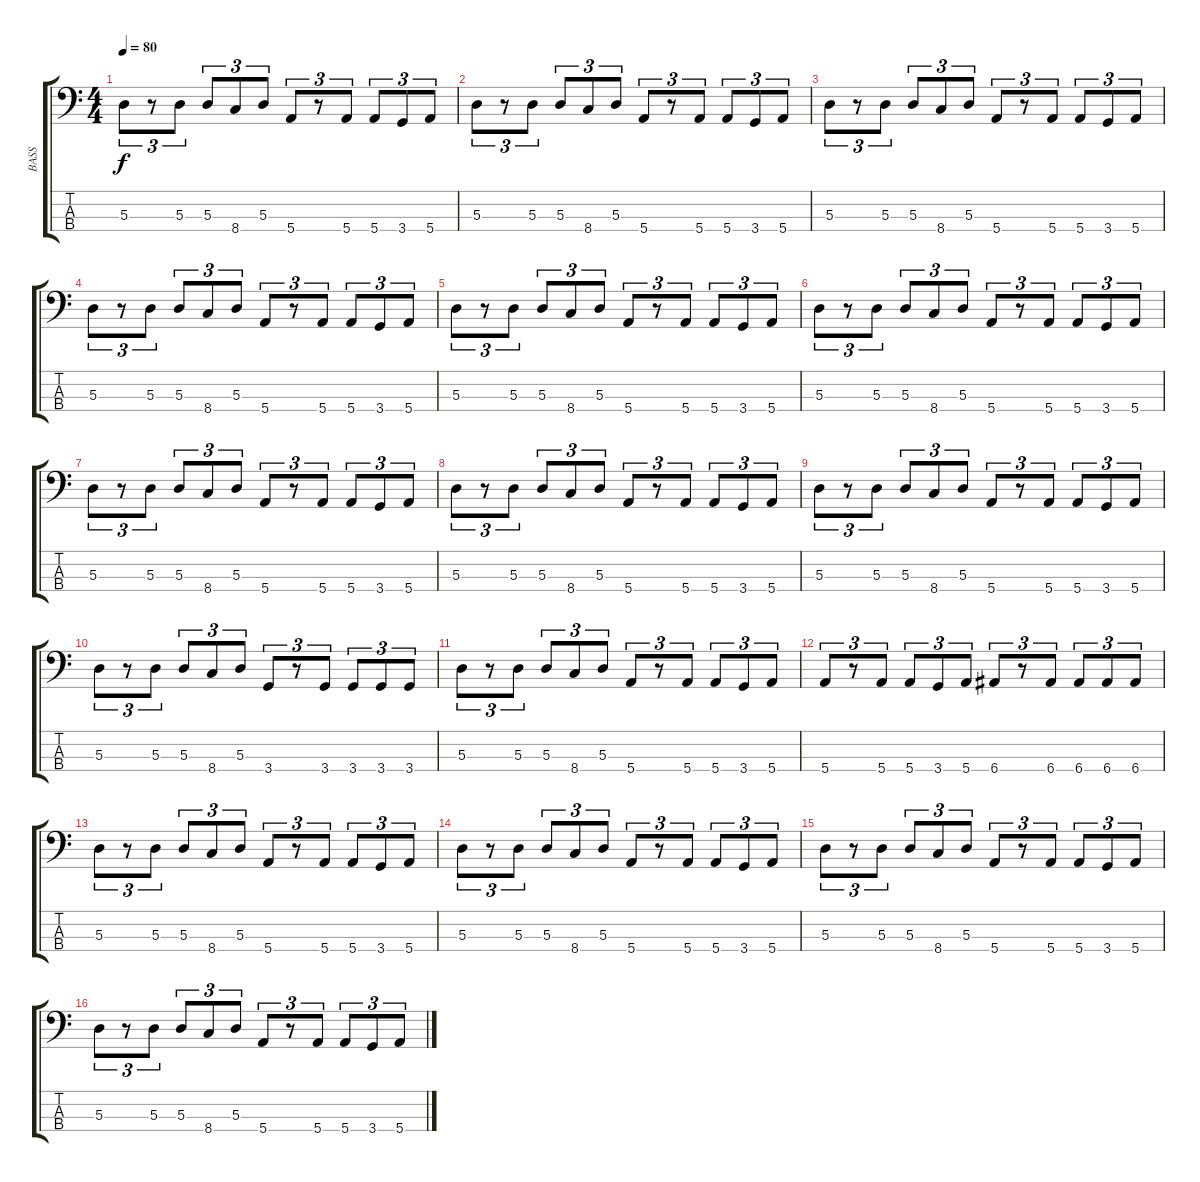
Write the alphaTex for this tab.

\track ("BASS" "BASS") {instrument electricbasspick}
\staff {score tabs}
\tuning (G2 D2 A1 E1) {hide}
\ts (4 4)
\tempo 80
\clef f4
\ks c
5.3.8{tu (3 2) dy f instrument electricbasspick} r.8{tu (3 2)} 5.3.8{tu (3 2)} 5.3.8{tu (3 2)} 8.4.8{tu (3 2)} 5.3.8{tu (3 2)} 5.4.8{tu (3 2)} r.8{tu (3 2)} 5.4.8{tu (3 2)} 5.4.8{tu (3 2)} 3.4.8{tu (3 2)} 5.4.8{tu (3 2)} |
5.3.8{tu (3 2)} r.8{tu (3 2)} 5.3.8{tu (3 2)} 5.3.8{tu (3 2)} 8.4.8{tu (3 2)} 5.3.8{tu (3 2)} 5.4.8{tu (3 2)} r.8{tu (3 2)} 5.4.8{tu (3 2)} 5.4.8{tu (3 2)} 3.4.8{tu (3 2)} 5.4.8{tu (3 2)} |
5.3.8{tu (3 2)} r.8{tu (3 2)} 5.3.8{tu (3 2)} 5.3.8{tu (3 2)} 8.4.8{tu (3 2)} 5.3.8{tu (3 2)} 5.4.8{tu (3 2)} r.8{tu (3 2)} 5.4.8{tu (3 2)} 5.4.8{tu (3 2)} 3.4.8{tu (3 2)} 5.4.8{tu (3 2)} |
5.3.8{tu (3 2)} r.8{tu (3 2)} 5.3.8{tu (3 2)} 5.3.8{tu (3 2)} 8.4.8{tu (3 2)} 5.3.8{tu (3 2)} 5.4.8{tu (3 2)} r.8{tu (3 2)} 5.4.8{tu (3 2)} 5.4.8{tu (3 2)} 3.4.8{tu (3 2)} 5.4.8{tu (3 2)} |
5.3.8{tu (3 2)} r.8{tu (3 2)} 5.3.8{tu (3 2)} 5.3.8{tu (3 2)} 8.4.8{tu (3 2)} 5.3.8{tu (3 2)} 5.4.8{tu (3 2)} r.8{tu (3 2)} 5.4.8{tu (3 2)} 5.4.8{tu (3 2)} 3.4.8{tu (3 2)} 5.4.8{tu (3 2)} |
5.3.8{tu (3 2)} r.8{tu (3 2)} 5.3.8{tu (3 2)} 5.3.8{tu (3 2)} 8.4.8{tu (3 2)} 5.3.8{tu (3 2)} 5.4.8{tu (3 2)} r.8{tu (3 2)} 5.4.8{tu (3 2)} 5.4.8{tu (3 2)} 3.4.8{tu (3 2)} 5.4.8{tu (3 2)} |
5.3.8{tu (3 2)} r.8{tu (3 2)} 5.3.8{tu (3 2)} 5.3.8{tu (3 2)} 8.4.8{tu (3 2)} 5.3.8{tu (3 2)} 5.4.8{tu (3 2)} r.8{tu (3 2)} 5.4.8{tu (3 2)} 5.4.8{tu (3 2)} 3.4.8{tu (3 2)} 5.4.8{tu (3 2)} |
5.3.8{tu (3 2)} r.8{tu (3 2)} 5.3.8{tu (3 2)} 5.3.8{tu (3 2)} 8.4.8{tu (3 2)} 5.3.8{tu (3 2)} 5.4.8{tu (3 2)} r.8{tu (3 2)} 5.4.8{tu (3 2)} 5.4.8{tu (3 2)} 3.4.8{tu (3 2)} 5.4.8{tu (3 2)} |
5.3.8{tu (3 2)} r.8{tu (3 2)} 5.3.8{tu (3 2)} 5.3.8{tu (3 2)} 8.4.8{tu (3 2)} 5.3.8{tu (3 2)} 5.4.8{tu (3 2)} r.8{tu (3 2)} 5.4.8{tu (3 2)} 5.4.8{tu (3 2)} 3.4.8{tu (3 2)} 5.4.8{tu (3 2)} |
5.3.8{tu (3 2)} r.8{tu (3 2)} 5.3.8{tu (3 2)} 5.3.8{tu (3 2)} 8.4.8{tu (3 2)} 5.3.8{tu (3 2)} 3.4.8{tu (3 2)} r.8{tu (3 2)} 3.4.8{tu (3 2)} 3.4.8{tu (3 2)} 3.4.8{tu (3 2)} 3.4.8{tu (3 2)} |
5.3.8{tu (3 2)} r.8{tu (3 2)} 5.3.8{tu (3 2)} 5.3.8{tu (3 2)} 8.4.8{tu (3 2)} 5.3.8{tu (3 2)} 5.4.8{tu (3 2)} r.8{tu (3 2)} 5.4.8{tu (3 2)} 5.4.8{tu (3 2)} 3.4.8{tu (3 2)} 5.4.8{tu (3 2)} |
5.4.8{tu (3 2)} r.8{tu (3 2)} 5.4.8{tu (3 2)} 5.4.8{tu (3 2)} 3.4.8{tu (3 2)} 5.4.8{tu (3 2)} 6.4.8{tu (3 2)} r.8{tu (3 2)} 6.4.8{tu (3 2)} 6.4.8{tu (3 2)} 6.4.8{tu (3 2)} 6.4.8{tu (3 2)} |
5.3.8{tu (3 2)} r.8{tu (3 2)} 5.3.8{tu (3 2)} 5.3.8{tu (3 2)} 8.4.8{tu (3 2)} 5.3.8{tu (3 2)} 5.4.8{tu (3 2)} r.8{tu (3 2)} 5.4.8{tu (3 2)} 5.4.8{tu (3 2)} 3.4.8{tu (3 2)} 5.4.8{tu (3 2)} |
5.3.8{tu (3 2)} r.8{tu (3 2)} 5.3.8{tu (3 2)} 5.3.8{tu (3 2)} 8.4.8{tu (3 2)} 5.3.8{tu (3 2)} 5.4.8{tu (3 2)} r.8{tu (3 2)} 5.4.8{tu (3 2)} 5.4.8{tu (3 2)} 3.4.8{tu (3 2)} 5.4.8{tu (3 2)} |
5.3.8{tu (3 2)} r.8{tu (3 2)} 5.3.8{tu (3 2)} 5.3.8{tu (3 2)} 8.4.8{tu (3 2)} 5.3.8{tu (3 2)} 5.4.8{tu (3 2)} r.8{tu (3 2)} 5.4.8{tu (3 2)} 5.4.8{tu (3 2)} 3.4.8{tu (3 2)} 5.4.8{tu (3 2)} |
5.3.8{tu (3 2)} r.8{tu (3 2)} 5.3.8{tu (3 2)} 5.3.8{tu (3 2)} 8.4.8{tu (3 2)} 5.3.8{tu (3 2)} 5.4.8{tu (3 2)} r.8{tu (3 2)} 5.4.8{tu (3 2)} 5.4.8{tu (3 2)} 3.4.8{tu (3 2)} 5.4.8{tu (3 2)}
